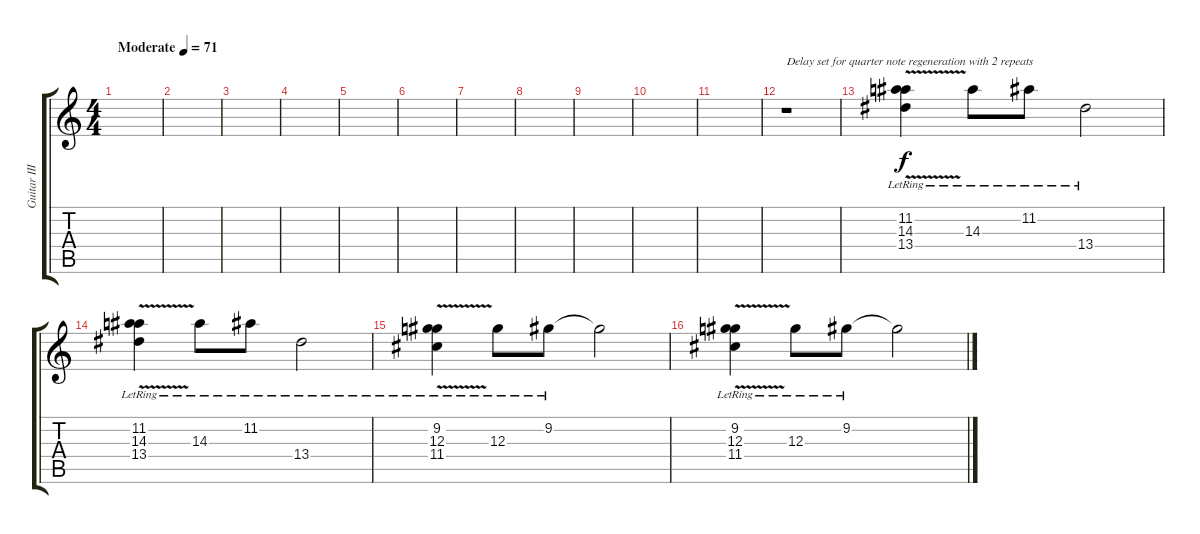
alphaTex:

\track ("Guitar III (with Delay)" "Guitar III") {instrument electricguitarclean bank 255}
\staff {score tabs}
\tuning (E4 B3 G3 D3 A2 E2) {hide}
\ts (4 4)
\tempo (71 "Moderate")
\clef g2
\ks c
|
|
|
|
|
|
|
|
|
|
|
r.1{txt "Delay set for quarter note regeneration with 2 repeats"} |
(11.2{v lr} 14.3{v lr} 13.4{v lr}).4 14.3{lr}.8 11.2{lr}.8 13.4{lr}.2 |
(11.2{v lr} 14.3{v lr} 13.4{v lr}).4 14.3{lr}.8 11.2{lr}.8 13.4{lr}.2 |
(9.2{v lr} 12.3{v lr} 11.4{v lr}).4 12.3{lr}.8 9.2{lr}.8 9.2{t}.2 |
(9.2{v lr} 12.3{v lr} 11.4{v lr}).4 12.3{lr}.8 9.2{lr}.8 9.2{t}.2
